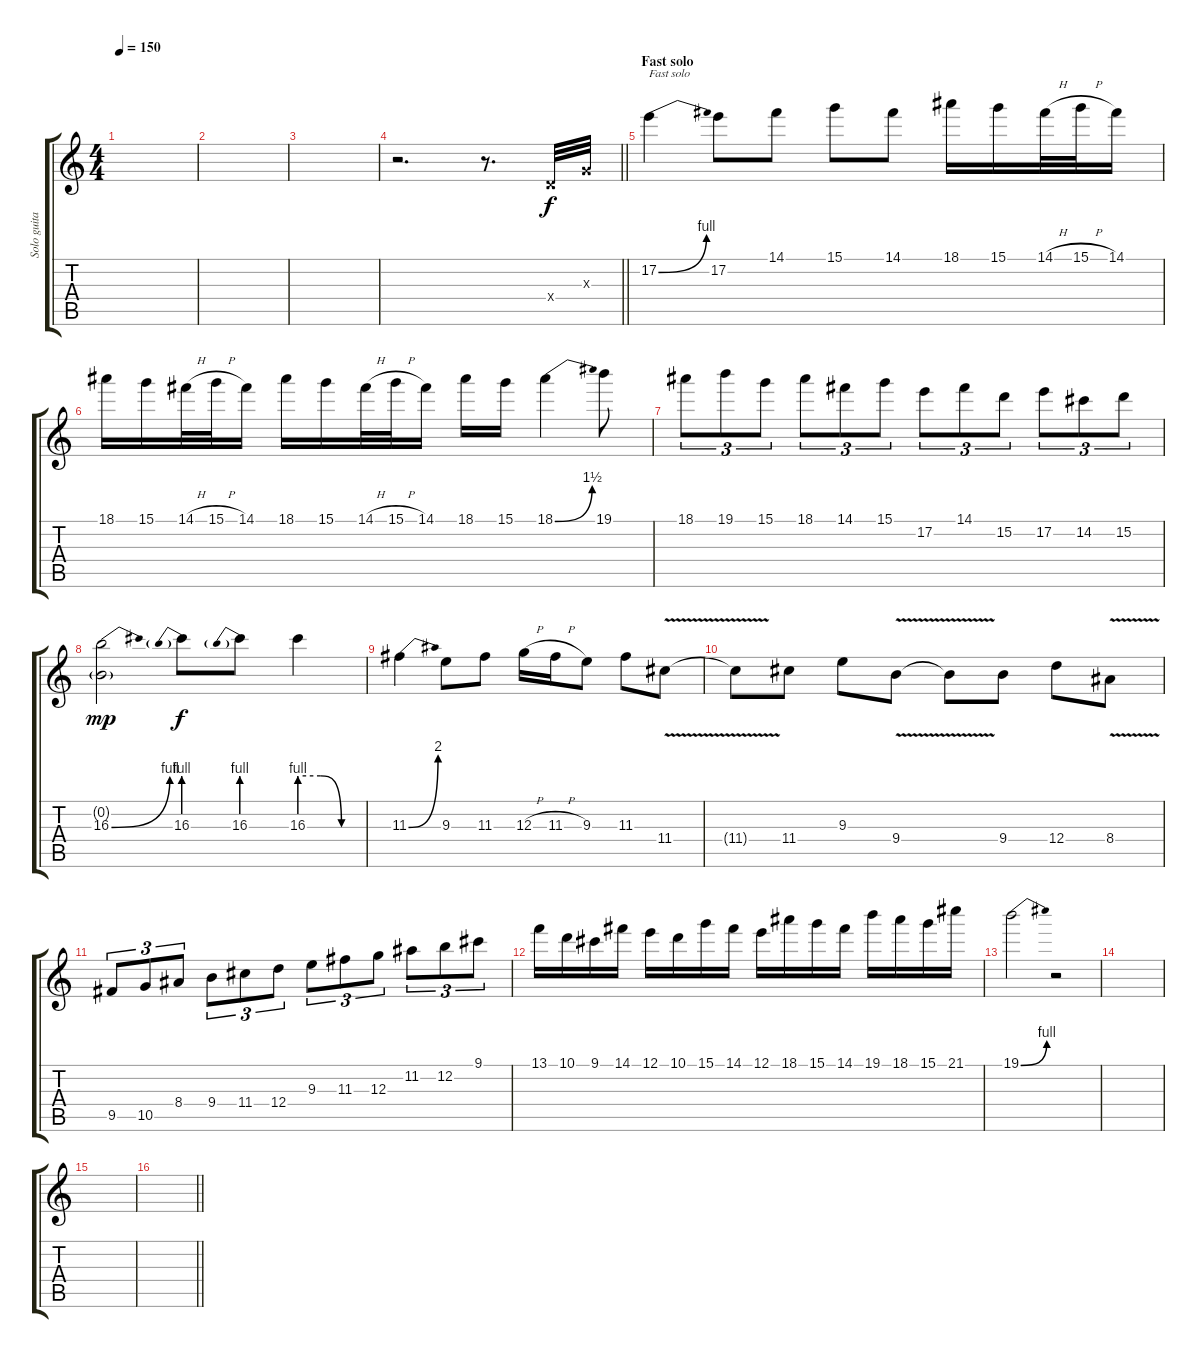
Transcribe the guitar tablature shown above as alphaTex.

\track ("Solo guitar" "Solo guita") {instrument overdrivenguitar}
\staff {score tabs}
\tuning (E4 B3 G3 D3 A2 E2) {hide}
\ts (4 4)
\tempo 150
\clef g2
\ks c
|
|
|
\barLineRight lightlight
r.2{d} r.8{d} 0.4{x}.32 0.3{x}.32 |
\section ("" "Fast solo")
17.2{be (bend 0 0 60 4)}.4{txt "Fast solo"} 17.2.8 14.1.8 15.1.8 14.1.8 18.1.16 15.1.16 14.1{h}.32 15.1{h}.32 14.1.16 |
18.1.16 15.1.16 14.1{h}.32 15.1{h}.32 14.1.16 18.1.16 15.1.16 14.1{h}.32 15.1{h}.32 14.1.16 18.1.16 15.1.16 18.1{be (bend 0 0 60 6)}.4 19.1.8 |
18.1.8{tu (3 2)} 19.1.8{tu (3 2)} 15.1.8{tu (3 2)} 18.1.8{tu (3 2)} 14.1.8{tu (3 2)} 15.1.8{tu (3 2)} 17.2.8{tu (3 2)} 14.1.8{tu (3 2)} 15.2.8{tu (3 2)} 17.2.8{tu (3 2)} 14.2.8{tu (3 2)} 15.2.8{tu (3 2)} |
(0.2{g} 16.3{be (bend 0 0 60 4)}).2{dy mp} 16.3{be (prebend 0 4 60 4)}.8{dy f} 16.3{be (prebend 0 4 60 4)}.8 16.3{be (custom 0 4 20 4 40 0 60 0)}.4 |
11.3{be (bend 0 0 60 8)}.4 9.3.8 11.3.8 12.3{h}.16 11.3{h}.16 9.3.8 11.3.8 11.4{v}.8 |
11.4{t}.8 11.4.8 9.3.8 9.4{v}.8 9.4{t}.8 9.4.8 12.4.8 8.4{v}.8 |
9.5.8{tu (3 2)} 10.5.8{tu (3 2)} 8.4.8{tu (3 2)} 9.4.8{tu (3 2)} 11.4.8{tu (3 2)} 12.4.8{tu (3 2)} 9.3.8{tu (3 2)} 11.3.8{tu (3 2)} 12.3.8{tu (3 2)} 11.2.8{tu (3 2)} 12.2.8{tu (3 2)} 9.1.8{tu (3 2)} |
13.1.16 10.1.16 9.1.16 14.1.16 12.1.16 10.1.16 15.1.16 14.1.16 12.1.16 18.1.16 15.1.16 14.1.16 19.1.16 18.1.16 15.1.16 21.1.16 |
19.1{be (bend 0 0 60 4)}.2 r.2 |
|
|
\barLineRight lightlight
